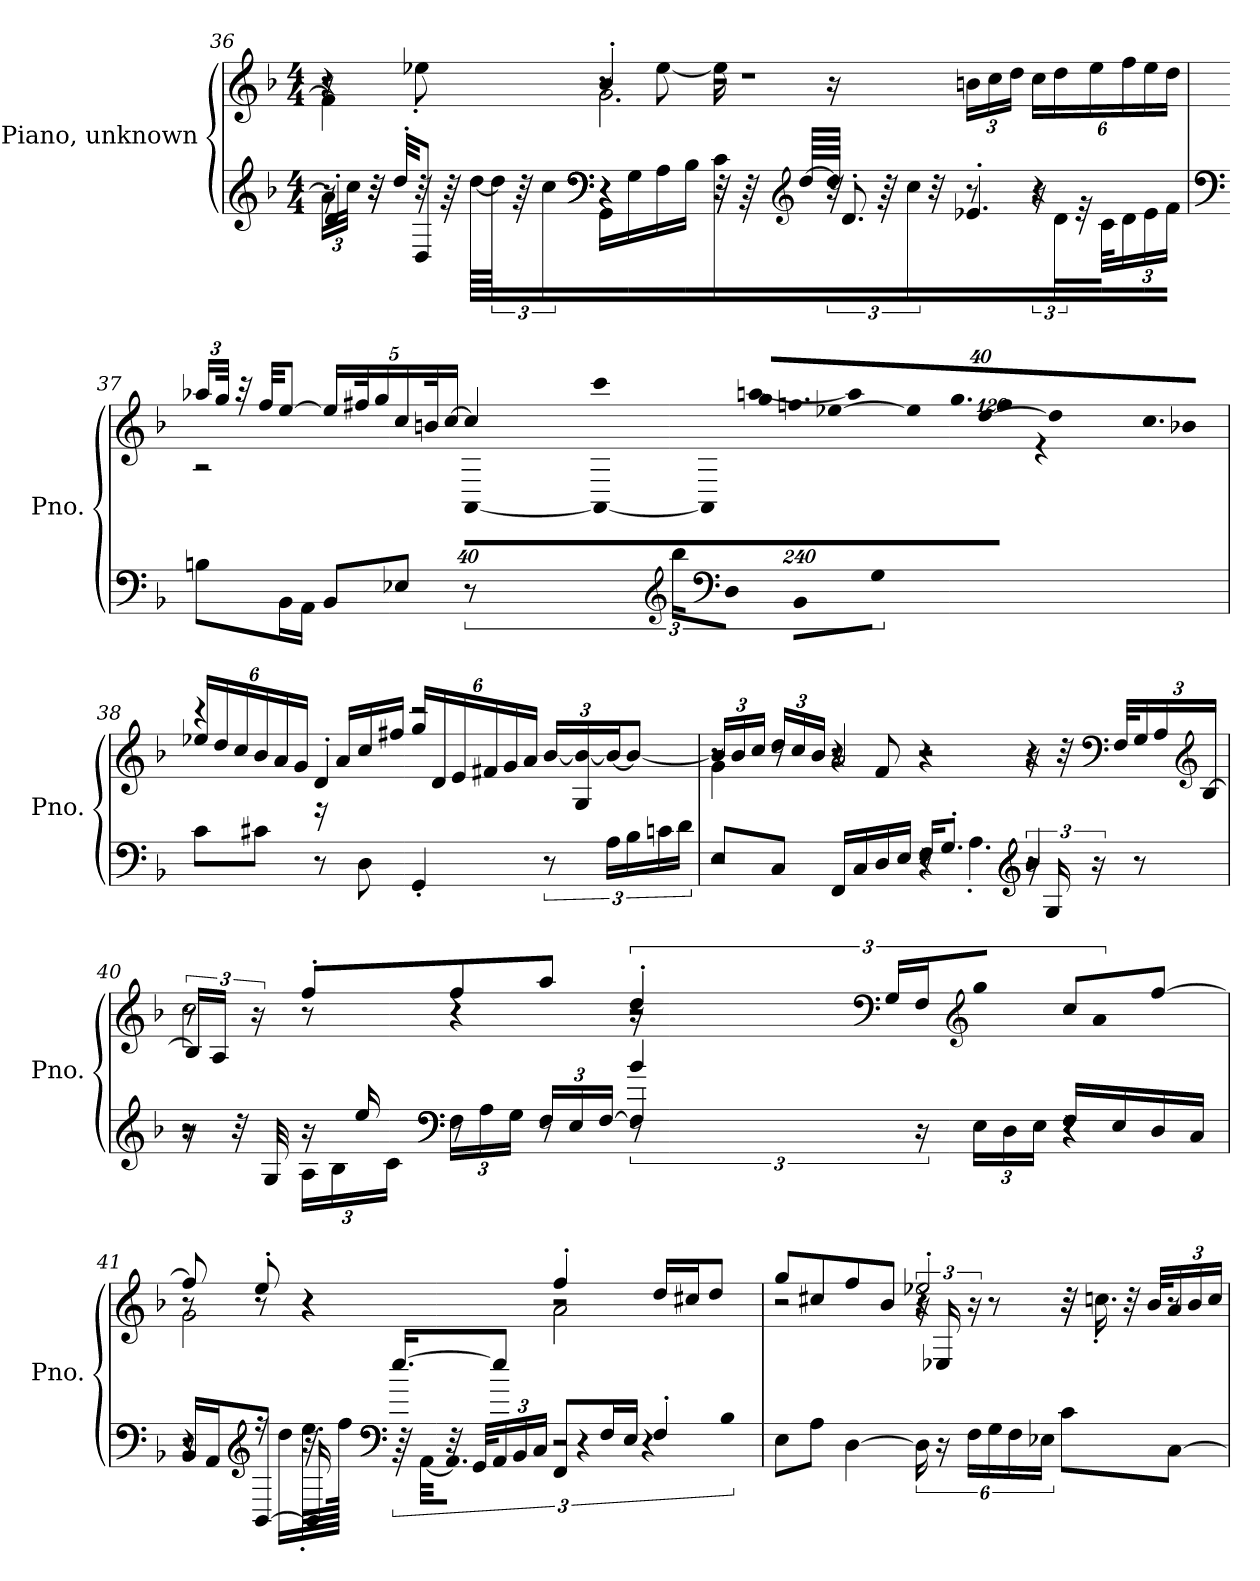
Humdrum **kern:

**kern	**kern
*part1	*part1
*staff2	*staff1
*I"Piano, unknown	*
*I'Pno.	*
!!LO:LB:g=z
*clefG2	*clefG2
*k[b-]	*k[b-]
*M4/4	*M4/4
=36	=36
*^	*
*	*Xbrackettup	*
*	*^	*^
*	*	*	*	*^
*	*	*	*	*	*^
16r	24a\LL]	4d'/	1r	8r	4r	4f#\]
.	48cc\JJk	.	.	.	.	.
32r	16r	.	.	.	.	.
32dd'/KKL	.	.	.	.	.	.
8D/J	32r	.	.	8ee-X'\	.	.
.	64r	.	.	.	.	.
.	[64dd\LLLL	.	.	.	.	.
*	*brackettup	*	*	*	*	*
.	96dd\JJJJ]	.	.	.	.	.
.	96r	.	.	.	.	.
.	24cc\	.	.	.	.	.
*clefF4	*	*	*	*	*	*
4r	16GG\LL	4r	.	8r	4b-'/	2.g\
.	16G\	.	.	.	.	.
.	16A\	.	.	[8ee-\	.	.
.	16B-\JJ	.	.	.	.	.
32r	16c\	16r	.	16ee-\]	2r	.
64r	.	.	.	.	.	.
*clefG2	*	*	*	*	*	*
[64dd/LLLL	.	.	.	.	.	.
64dd/JJJJ]	48r	8.d'/	.	16r	.	.
64r	.	.	.	.	.	.
.	24cc\	.	.	.	.	.
32r	.	.	.	.	.	.
*	*	*	*	*Xbrackettup	*	*
4.e-X'/	8r	.	.	24bn\LL	.	.
.	.	.	.	24cc\	.	.
.	.	.	.	24dd\JJ	.	.
.	24r	4r	.	24cc\LL	.	.
.	48d\	.	.	24dd\	.	.
.	32r	.	.	.	.	.
.	.	.	.	24ee-\	.	.
.	32c\KLL	.	.	.	.	.
*	*Xbrackettup	*	*	*	*	*
.	24d\	.	.	24ff\	.	.
.	24e-\	.	.	24ee-\	.	.
.	24f\JJ	.	.	24dd\JJ	.	.
*v	*v	*v	*	*	*	*
*	*v	*v	*v	*v
!!LO:LB:g=z
=37	=37
*clefF4	*
*	*^
8Bn\L	24aa-X/LL	2r
.	48gg/JJk	.
.	32r	.
.	32ff/KKL	.
16BB-\L	[8ee/J	.
16AA\JJ	.	.
8BB-/L	20ee/LL]	.
.	40ff#X/K	.
.	20gg/	.
8E-X/J	20cc/	.
.	40bn/K	.
.	[20cc/JJ	.
*brackettup	*	*
!	!	!LO:N:vis=32
12r	4cc/]	[640%23AA\KLL
!	!	!LO:N:vis=16
.	.	1920%137AA\_ 1920%137ccc\
*clefG2	*	*
24bb-\KL	.	.
!	!	!LO:N:vis=64
.	.	960%17AA\LL]
*clefF4	*	*
!	!	!LO:N:vis=64
8D\J	.	[960%17aan\
!	!	!LO:N:vis=64
.	.	960%17aa\J]
.	.	1920ryy
!	!	!LO:N:vis=32.
.	.	1920%103gg\
!	!	!LO:N:vis=32
.	.	640%23ff#\JJJ
!	!LO:N:vis=32	!
8BB-\L	640%23gg/LLL	.
.	.	4r
!	!LO:N:vis=32.	!
.	1920%103ffn/	.
!	!LO:N:vis=64	!
.	[960%17ee-X/L	.
!	!LO:N:vis=64	!
.	960%17ee-/]	.
!	!LO:N:vis=64	!
8G\J	[960%17dd/	.
!	!LO:N:vis=64	!
.	960%17dd/J]	.
.	1920ryy	.
!	!LO:N:vis=32.	!
.	1920%103cc/	.
!	!LO:N:vis=32	!
.	640%23b-X/JJJ	.
1920ryy	.	.
!!LO:LB:g=z	!!
=38	=38	=38
8c\L	4r	24ee-X/LL
.	.	24dd/
.	.	24cc/
8c#X\J	.	24b-/
.	.	24a/
.	.	24g/JJ
8r	4d'/	16r
.	.	16a/LL
8D\	.	16cc/
.	.	16ff#X/JJ
4GG'/	2r	24gg/LL
.	.	24d/
.	.	24e/
.	.	24f#X/
.	.	24g/
.	.	24a/JJ
12r	.	[24b-/LL
.	.	24G/ 24b-/_
24A\LL	.	24b-/J_
*Xbrackettup	*	*
24B-\	.	8b-/J_
24cn\	.	.
24d\JJ	.	.
!!LO:PB:g=z
=39	=39	=39
*^	*	*^
*	*^	*	*	*
2r	2r	8E/L	8r	4g\	24b-/LL]
.	.	.	.	.	24b-/
.	.	.	.	.	24cc/JJ
.	.	8C/J	24dd/LL	.	8r
.	.	.	24cc/	.	.
.	.	.	24b-/JJ	.	.
.	.	16FF/LL	2a/	4r	8r
.	.	16C/	.	.	.
.	.	16D/	.	.	8f/
.	.	16E/JJ	.	.	.
4r	8r	16F/KL	.	2r	4r
.	.	8.G'/J	.	.	.
.	4.A'\	.	.	.	.
*clefG2	*	*	*	*	*
*	*	*brackettup	*	*	*
4b-/	.	24r	4r	.	16r
.	.	24G/	.	.	.
.	.	.	.	.	32r
.	.	24r	.	.	.
*	*	*	*clefF4	*	*
.	.	.	.	.	32F/KLL
.	.	8r	.	.	24G/
.	.	.	.	.	24A/
*	*	*	*clefG2	*	*
.	.	.	.	.	[24B-/JJ
!!LO:LB:g=z	!!	!!
=40	=40	=40	=40	=40	=40
*	*	*	*	*	*brackettup
2r	8r	16r	8r	2cc\	24B-/LL]
.	.	.	.	.	24A/JJ
.	.	32r	.	.	.
.	.	.	.	.	24r
.	.	32G/	.	.	.
*	*Xbrackettup	*	*	*	*
.	24A\LL	16r	8ff'/L	.	8r
.	24B-\	.	.	.	.
.	.	16ee/	.	.	.
.	24c\JJ	.	.	.	.
*clefF4	*	*	*	*	*
.	24F\LL	8r	8ff/	.	4r
.	24A\	.	.	.	.
.	24G\JJ	.	.	.	.
.	8r	24F/LL	8aa/J	.	.
.	.	24E/	.	.	.
.	.	[24F/JJ	.	.	.
*	*brackettup	*	*	*	*
4b-/	12r	4F/]	4dd'/	2r	24r
*	*	*	*clefF4	*	*
.	.	.	.	.	24G/LL
.	24r	.	.	.	24F/J
*	*	*	*clefG2	*	*
.	24E\LL	.	.	.	8gg/J
.	24D\	.	.	.	.
.	24E\JJ	.	.	.	.
4r	4r	16F/LL	8cc/L	.	4a/
.	.	16E/	.	.	.
.	.	16D/	[8ff/J	.	.
.	.	16C/JJ	.	.	.
!!LO:LB:g=z	!!	!!
=41	=41	=41	=41	=41	=41
4r	8r	16BB-/LL	8ff/]	2g\	8r
.	.	16AA/J	.	.	.
*clefG2	*	*	*	*	*
.	16r	[8BB-/J	8r	.	8ee'/
.	16dd\LL	.	.	.	.
32r	64.ee'\LL	16BB-/]	4r	.	4r
.	128ff\JJJJk	.	.	.	.
*clefF4	*	*	*	*	*
[16.ee/KL	96r	.	.	.	.
.	[48AA\KKL	.	.	.	.
.	8.AA\J]	32r	.	.	.
.	.	32GG/KLL	.	.	.
*	*	*Xbrackettup	*	*	*
8ee/J]	.	24AA/	.	.	.
.	.	24BB-/	.	.	.
.	.	24C/JJ	.	.	.
2r	4r	8FF/L	2r	2a\	4ff'/
.	.	16F/L	.	.	.
.	.	16E/JJ	.	.	.
.	8r	4F'/	.	.	16dd/LL
.	.	.	.	.	16cc#X/J
.	8B-\	.	.	.	8dd/J
*v	*v	*v	*	*	*
!!LO:LB:g=z	!!	!!
=42	=42	=42	=42
8E\L	2r	2r	8gg/L
8A\J	.	.	8cc#X/
[4D\	.	.	8ff/
.	.	.	8b-/J
*brackettup	*	*	*
24D\]	2ee-X'/	4r	24r
24r	.	.	24E-X/
24F\LL	.	.	24r
*Xbrackettup	*	*	*
24G\	.	.	8r
24F\	.	.	.
24E-X\JJ	.	.	.
8c\L	.	32r	16r
.	.	16.ccn'\	.
.	.	.	32r
.	.	.	32b-/KLL
*	*	*	*Xbrackettup
[8C\J	.	8r	24a/
.	.	.	24b-/
.	.	.	24cc/JJ
*	*v	*v	*v
=	=
*-	*-
